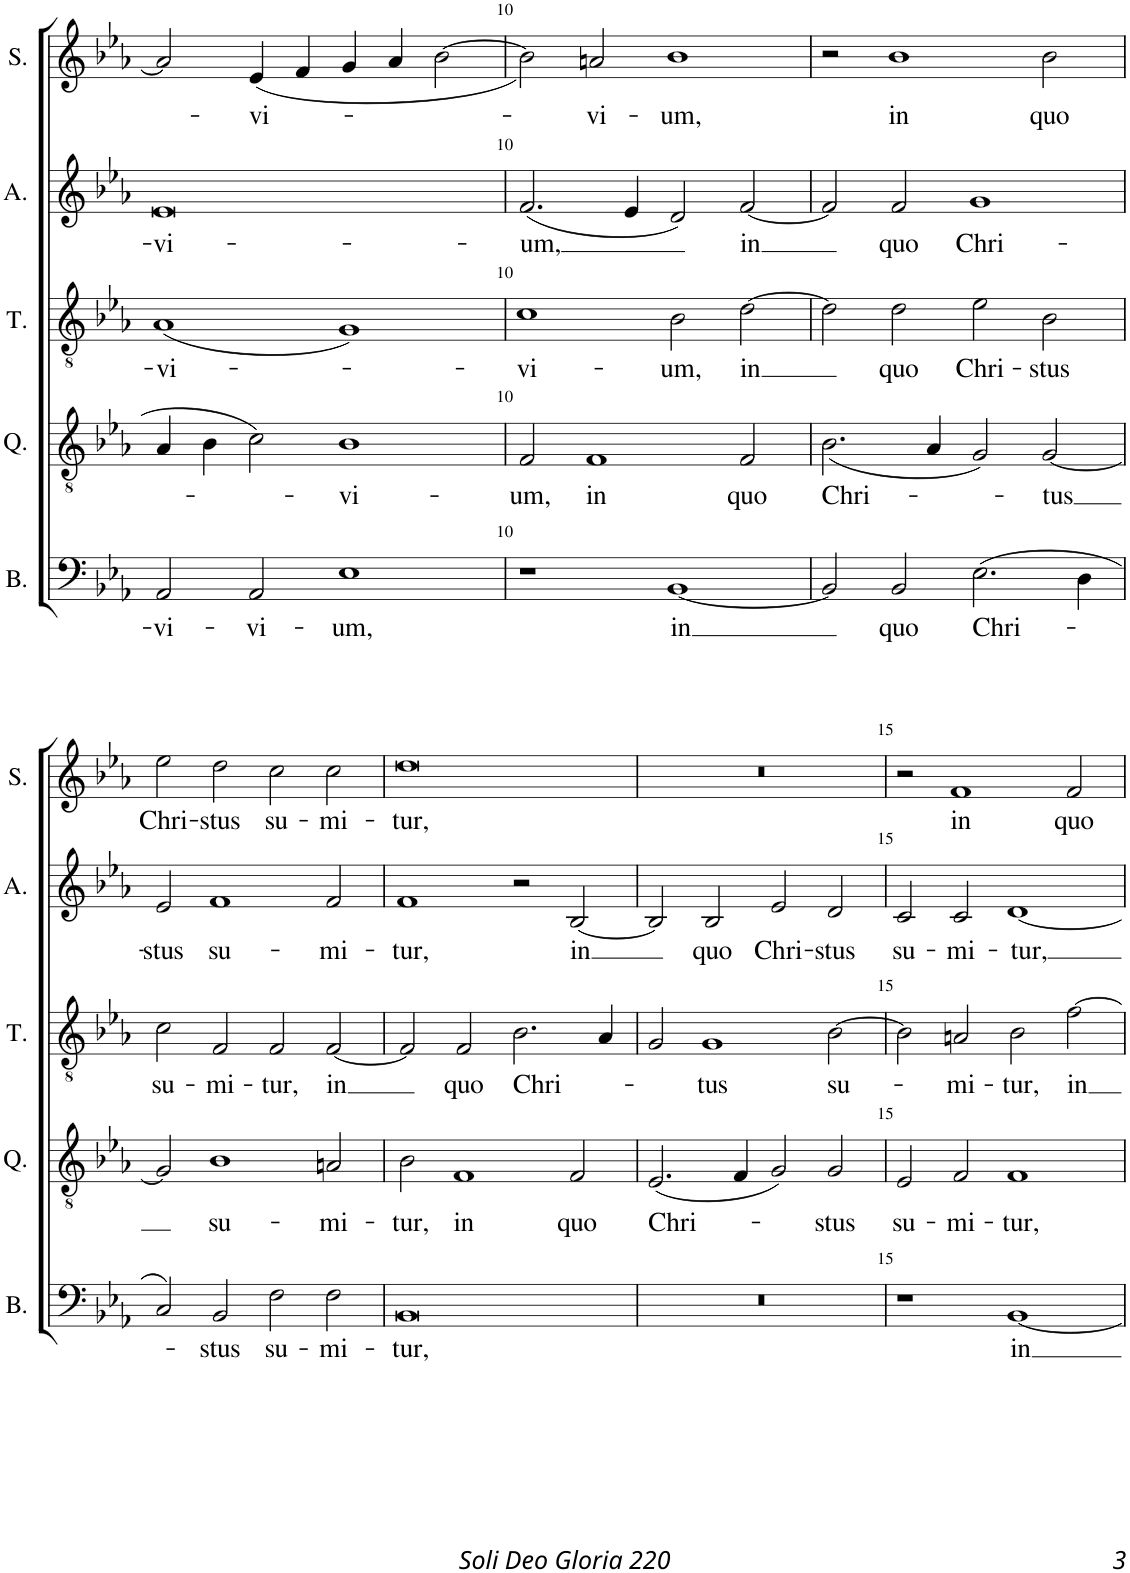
**kern	**text	**kern	**text	**kern	**text	**kern	**text	**kern	**text
*part5	*part5	*part4	*part4	*part3	*part3	*part2	*part2	*part1	*part1
*staff5	*staff5	*staff4	*staff4	*staff3	*staff3	*staff2	*staff2	*staff1	*staff1
*I"Bass	*	*I"Quintus	*	*I"Tenor	*	*I"Alto	*	*I"Soprano	*
*I'B.	*	*I'Q.	*	*I'T.	*	*I'A.	*	*I'S.	*
!!LO:PB:g=z
*clefF4	*	*clefGv2	*	*clefGv2	*	*clefG2	*	*clefG2	*
*k[b-e-a-]	*	*k[b-e-a-]	*	*k[b-e-a-]	*	*k[b-e-a-]	*	*k[b-e-a-]	*
*M4/2	*	*M4/2	*	*M4/2	*	*M4/2	*	*M4/2	*
=9	=9	=9	=9	=9	=9	=9	=9	=9	=9
!	!LO:LY:b	!	!	!	!LO:LY:b	!	!LO:LY:b	!	!
2AA-/	-vi-	4A-/	.	(1A-	-vi-	0e-	-vi-	2a-/]	.
.	.	4B-\	.	.	.	.	.	.	.
!	!LO:LY:b	!	!	!	!	!	!	!	!LO:LY:b
2AA-/	-vi-	2c\	.	.	.	.	.	(<4e-/	-vi-
.	.	.	.	.	.	.	.	4f/	.
!	!LO:LY:b	!	!LO:LY:b	!	!	!	!	!	!
1E-	-um,	1B-	-vi-	1G)	.	.	.	4g/	.
.	.	.	.	.	.	.	.	4a-/	.
.	.	.	.	.	.	.	.	[2b-\	.
=10	=10	=10	=10	=10	=10	=10	=10	=10	=10
!	!	!	!LO:LY:b	!	!LO:LY:b	!	!LO:LY:b	!	!
1r	.	2F/	-um,	1c	-vi-	(2.f/	-um,	2b-\])	.
!	!	!	!LO:LY:b	!	!	!	!	!	!LO:LY:b
.	.	1F	in	.	.	.	.	2an/	-vi-
.	.	.	.	.	.	4e-/	.	.	.
!	!LO:LY:b	!	!	!	!LO:LY:b	!	!	!	!LO:LY:b
[1BB-	in	.	.	2B-\	-um,	2d/)	.	1b-	-um,
!	!	!	!LO:LY:b	!	!LO:LY:b	!	!LO:LY:b	!	!
.	.	2F/	quo	[2d\	in	[2f/	in	.	.
=11	=11	=11	=11	=11	=11	=11	=11	=11	=11
!	!	!	!LO:LY:b	!	!	!	!	!	!
2BB-/]	.	(<2.B-\	Chri-	2d\]	.	2f/]	.	2r	.
!	!LO:LY:b	!	!	!	!LO:LY:b	!	!LO:LY:b	!	!LO:LY:b
2BB-/	quo	.	.	2d\	quo	2f/	quo	1b-	in
.	.	4A-/	.	.	.	.	.	.	.
!	!LO:LY:b	!	!	!	!LO:LY:b	!	!LO:LY:b	!	!
(2.E-\	Chri-	2G/)	.	2e-\	Chri-	1g	Chri-	.	.
!	!	!	!LO:LY:b	!	!LO:LY:b	!	!	!	!LO:LY:b
.	.	[2G/	-tus	2B-\	-stus	.	.	2b-\	quo
4D\	.	.	.	.	.	.	.	.	.
!!LO:LB:g=z
=12	=12	=12	=12	=12	=12	=12	=12	=12	=12
!	!	!	!	!	!LO:LY:b	!	!LO:LY:b	!	!LO:LY:b
2C/)	.	2G/]	.	2c\	su-	2e-/	-stus	2ee-\	Chri-
!	!LO:LY:b	!	!LO:LY:b	!	!LO:LY:b	!	!LO:LY:b	!	!LO:LY:b
2BB-/	-stus	1B-	su-	2F/	-mi-	1f	su-	2dd\	-stus
!	!LO:LY:b	!	!	!	!LO:LY:b	!	!	!	!LO:LY:b
2F\	su-	.	.	2F/	-tur,	.	.	2cc\	su-
!	!LO:LY:b	!	!LO:LY:b	!	!LO:LY:b	!	!LO:LY:b	!	!LO:LY:b
2F\	-mi-	2An/	-mi-	[2F/	in	2f/	-mi-	2cc\	-mi-
=13	=13	=13	=13	=13	=13	=13	=13	=13	=13
!	!LO:LY:b	!	!LO:LY:b	!	!	!	!LO:LY:b	!	!LO:LY:b
0BB-	-tur,	2B-\	-tur,	2F/]	.	1f	-tur,	0dd	-tur,
!	!	!	!LO:LY:b	!	!LO:LY:b	!	!	!	!
.	.	1F	in	2F/	quo	.	.	.	.
!	!	!	!	!	!LO:LY:b	!	!	!	!
.	.	.	.	2.B-\	Chri-	2r	.	.	.
!	!	!	!LO:LY:b	!	!	!	!LO:LY:b	!	!
.	.	2F/	quo	.	.	[2B-/	in	.	.
.	.	.	.	4A-/	.	.	.	.	.
=14	=14	=14	=14	=14	=14	=14	=14	=14	=14
!	!	!	!LO:LY:b	!	!	!	!	!	!
0r	.	(2.E-/	Chri-	2G/	.	2B-/]	.	0r	.
!	!	!	!	!	!LO:LY:b	!	!LO:LY:b	!	!
.	.	.	.	1G	-tus	2B-/	quo	.	.
.	.	4F/	.	.	.	.	.	.	.
!	!	!	!	!	!	!	!LO:LY:b	!	!
.	.	2G/)	.	.	.	2e-/	Chri-	.	.
!	!	!	!LO:LY:b	!	!LO:LY:b	!	!LO:LY:b	!	!
.	.	2G/	-stus	[2B-\	su-	2d/	-stus	.	.
=15	=15	=15	=15	=15	=15	=15	=15	=15	=15
!	!	!	!LO:LY:b	!	!	!	!LO:LY:b	!	!
1r	.	2E-/	su-	2B-\]	.	2c/	su-	2r	.
!	!	!	!LO:LY:b	!	!LO:LY:b	!	!LO:LY:b	!	!LO:LY:b
.	.	2F/	-mi-	2An/	-mi-	2c/	-mi-	1f	in
!	!LO:LY:b	!	!LO:LY:b	!	!LO:LY:b	!	!LO:LY:b	!	!
[1BB-	in	1F	-tur,	2B-\	-tur,	[1d	-tur,	.	.
!	!	!	!	!	!LO:LY:b	!	!	!	!LO:LY:b
.	.	.	.	[2f\	in	.	.	2f/	quo
=	=	=	=	=	=	=	=	=	=
*-	*-	*-	*-	*-	*-	*-	*-	*-	*-
